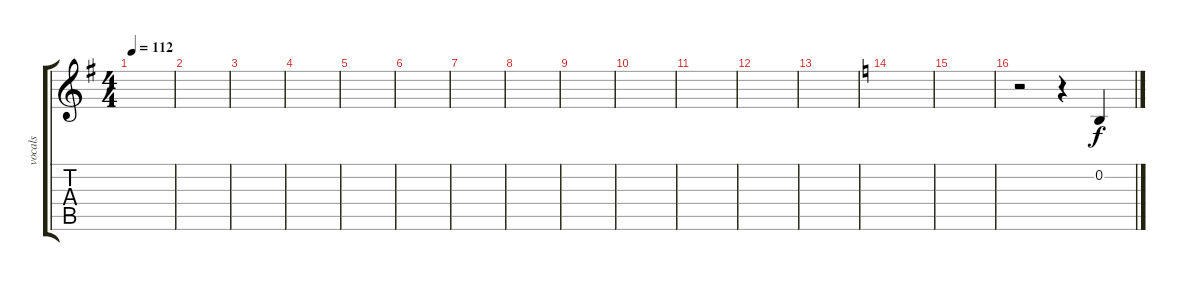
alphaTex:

\track ("vocals" "vocals") {instrument oboe}
\staff {score tabs}
\tuning (E4 B3 G3 D3 A2 E2) {hide}
\ts (4 4)
\tempo 112
\clef g2
\ks g
|
|
|
|
|
|
|
|
|
|
|
|
|
\ks c
|
|
r.2 r.4 0.2.4
